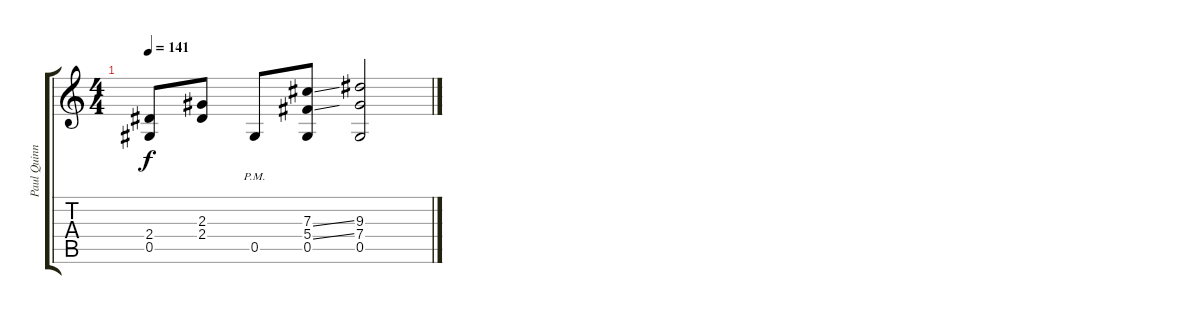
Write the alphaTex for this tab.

\track ("Paul Quinn" "Paul Quinn") {instrument overdrivenguitar}
\staff {score tabs}
\tuning (Eb4 Bb3 Gb3 Db3 Ab2 Eb2) {hide}
\ts (4 4)
\tempo 141
\clef g2
\ks c
(2.4{t} 0.5{t}).8{dy f} (2.3 2.4).8 0.5{pm}.8 (7.3{ss} 5.4{ss} 0.5).8 (9.3 7.4 0.5).2
